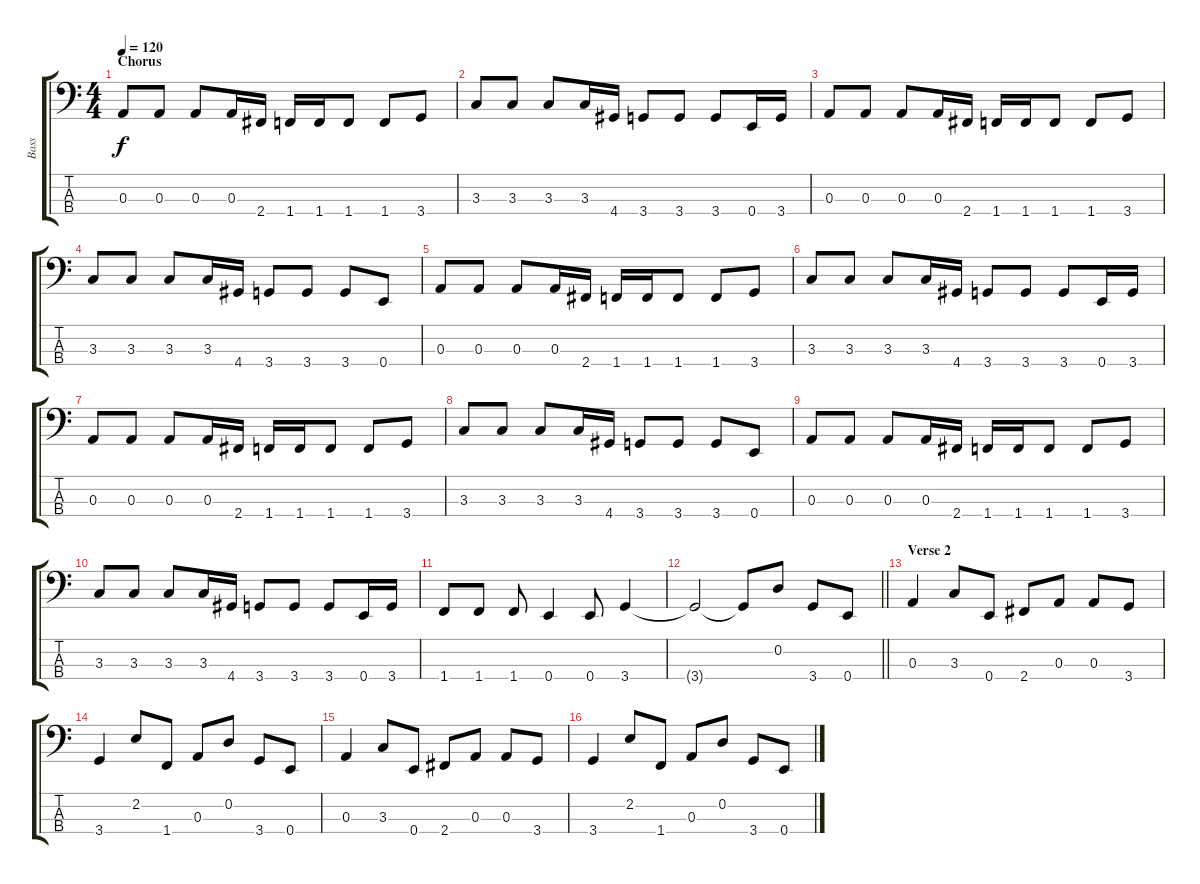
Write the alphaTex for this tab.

\track ("Bass" "Bass") {instrument electricbasspick}
\staff {score tabs}
\tuning (G2 D2 A1 E1) {hide}
\ts (4 4)
\section ("" "Chorus")
\tempo 120
\clef f4
\ks c
0.3.8{dy f} 0.3.8 0.3.8 0.3.16 2.4.16 1.4.16 1.4.16 1.4.8 1.4.8 3.4.8 |
3.3.8 3.3.8 3.3.8 3.3.16 4.4.16 3.4.8 3.4.8 3.4.8 0.4.16 3.4.16 |
0.3.8 0.3.8 0.3.8 0.3.16 2.4.16 1.4.16 1.4.16 1.4.8 1.4.8 3.4.8 |
3.3.8 3.3.8 3.3.8 3.3.16 4.4.16 3.4.8 3.4.8 3.4.8 0.4.8 |
0.3.8 0.3.8 0.3.8 0.3.16 2.4.16 1.4.16 1.4.16 1.4.8 1.4.8 3.4.8 |
3.3.8 3.3.8 3.3.8 3.3.16 4.4.16 3.4.8 3.4.8 3.4.8 0.4.16 3.4.16 |
0.3.8 0.3.8 0.3.8 0.3.16 2.4.16 1.4.16 1.4.16 1.4.8 1.4.8 3.4.8 |
3.3.8 3.3.8 3.3.8 3.3.16 4.4.16 3.4.8 3.4.8 3.4.8 0.4.8 |
0.3.8 0.3.8 0.3.8 0.3.16 2.4.16 1.4.16 1.4.16 1.4.8 1.4.8 3.4.8 |
3.3.8 3.3.8 3.3.8 3.3.16 4.4.16 3.4.8 3.4.8 3.4.8 0.4.16 3.4.16 |
1.4.8 1.4.8 1.4.8 0.4.4 0.4.8 3.4.4 |
\barLineRight lightlight
3.4{t}.2 3.4{t}.8 0.2.8 3.4.8 0.4.8 |
\section ("" "Verse 2")
0.3.4 3.3.8 0.4.8 2.4.8 0.3.8 0.3.8 3.4.8 |
3.4.4 2.2.8 1.4.8 0.3.8 0.2.8 3.4.8 0.4.8 |
0.3.4 3.3.8 0.4.8 2.4.8 0.3.8 0.3.8 3.4.8 |
3.4.4 2.2.8 1.4.8 0.3.8 0.2.8 3.4.8 0.4.8
